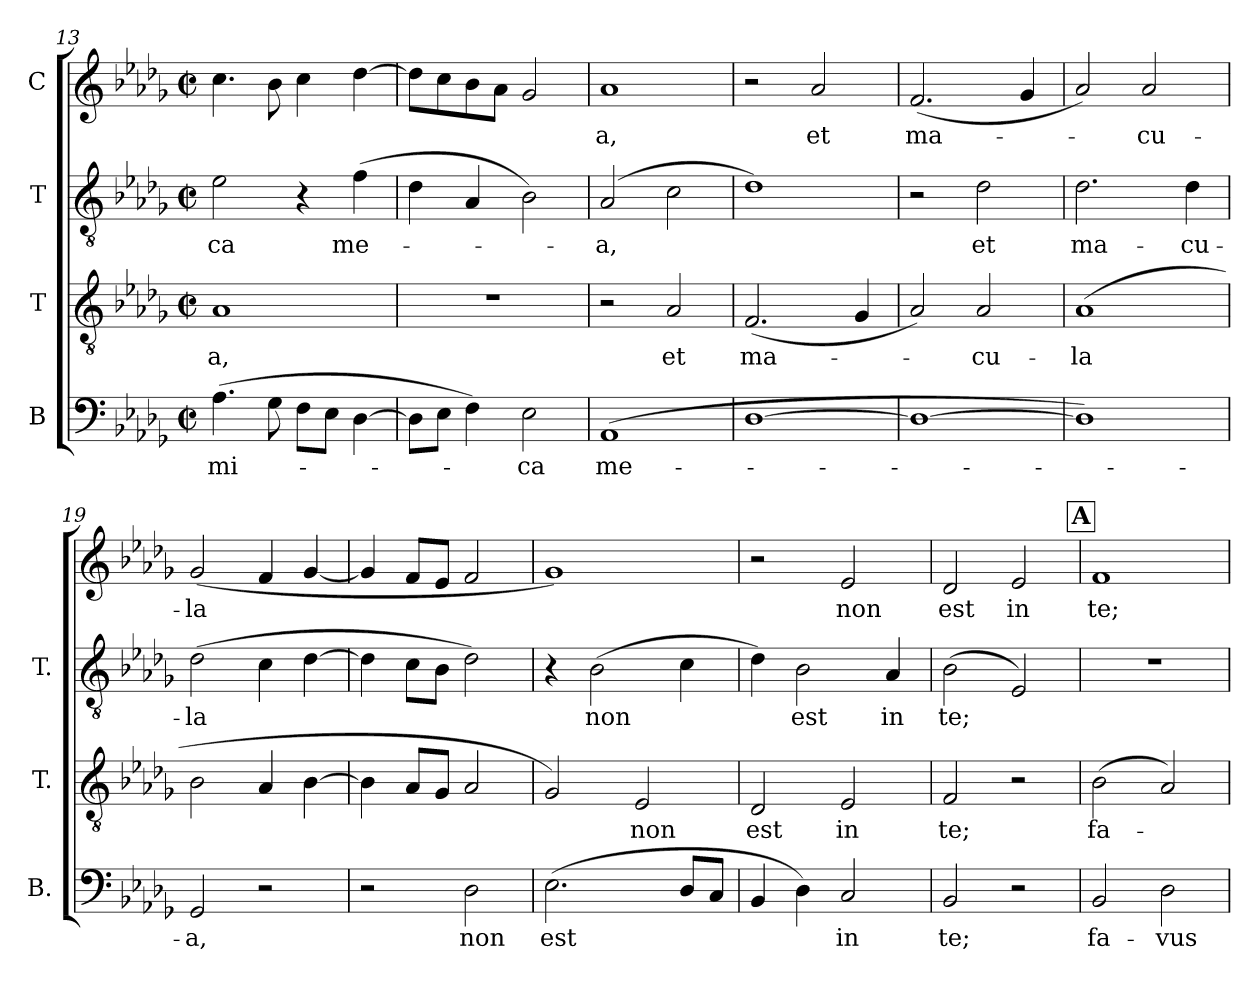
**kern	**text	**kern	**text	**kern	**text	**kern	**text
*part4	*part4	*part3	*part3	*part2	*part2	*part1	*part1
*staff4	*staff4	*staff3	*staff3	*staff2	*staff2	*staff1	*staff1
*I"B	*	*I"T	*	*I"T	*	*I"C	*
*I'B.	*	*I'T.	*	*I'T.	*	*	*
!!LO:PB:g=z
*clefF4	*	*clefGv2	*	*clefGv2	*	*clefG2	*
*	*	*ITrd7c12	*	*ITrd7c12	*	*	*
*k[b-e-a-d-g-]	*	*k[b-e-a-d-g-]	*	*k[b-e-a-d-g-]	*	*k[b-e-a-d-g-]	*
*b-:	*	*b-:	*	*b-:	*	*b-:	*
*M2/2	*	*M2/2	*	*M2/2	*	*M2/2	*
*met(c|)	*	*met(c|)	*	*met(c|)	*	*met(c|)	*
=13	=13	=13	=13	=13	=13	=13	=13
!	!LO:LY:b:color=#000000	!	!	!	!	!	!
!	!	!	!LO:LY:b:color=#000000	!	!	!	!
!	!	!	!	!	!LO:LY:b:color=#000000	!	!
(4.A-i\	-mi-	1AA-i	-a,	2E-i\	-ca	4.cci\	.
8G-i\	.	.	.	.	.	8b-i\	.
8Fi\L	.	.	.	4r	.	4cci\	.
8E-i\J	.	.	.	.	.	.	.
!	!	!	!	!	!LO:LY:b:color=#000000	!	!
[4D-i\	.	.	.	(4Fi\	me-	[4dd-i\	.
=14	=14	=14	=14	=14	=14	=14	=14
8D-i\L]	.	1r	.	4D-i\	.	8dd-i\L]	.
8E-i\J	.	.	.	.	.	8cci\	.
4Fi\)	.	.	.	4AA-i/	.	8b-i\	.
.	.	.	.	.	.	8a-i\J	.
!	!LO:LY:b:color=#000000	!	!	!	!	!	!
2E-i\	-ca	.	.	2BB-i\)	.	2g-i/	.
=15	=15	=15	=15	=15	=15	=15	=15
!	!LO:LY:b:color=#000000	!	!	!	!	!	!
!	!	!	!	!	!LO:LY:b:color=#000000	!	!
!	!	!	!	!	!	!	!LO:LY:b:color=#000000
(1AA-i	me-	2r	.	(2AA-i/	-a,	1a-i	-a,
!	!	!	!LO:LY:b:color=#000000	!	!	!	!
.	.	2AA-i/	et	2Ci\	.	.	.
=16	=16	=16	=16	=16	=16	=16	=16
!	!	!	!LO:LY:b:color=#000000	!	!	!	!
[1D-i	.	(2.FFi/	ma-	1D-i)	.	2r	.
!	!	!	!	!	!	!	!LO:LY:b:color=#000000
.	.	.	.	.	.	2a-i/	et
.	.	4GG-i/	.	.	.	.	.
=17	=17	=17	=17	=17	=17	=17	=17
!	!	!	!	!	!	!	!LO:LY:b:color=#000000
1D-i_	.	2AA-i/)	.	2r	.	(2.fi/	ma-
!	!	!	!LO:LY:b:color=#000000	!	!	!	!
!	!	!	!	!	!LO:LY:b:color=#000000	!	!
.	.	2AA-i/	-cu-	2D-i\	et	.	.
.	.	.	.	.	.	4g-i/	.
=18	=18	=18	=18	=18	=18	=18	=18
!	!	!	!LO:LY:b:color=#000000	!	!	!	!
!	!	!	!	!	!LO:LY:b:color=#000000	!	!
1D-i])	.	(1AA-i	-la	2.D-i\	ma-	2a-i/)	.
!	!	!	!	!	!	!	!LO:LY:b:color=#000000
.	.	.	.	.	.	2a-i/	-cu-
!	!	!	!	!	!LO:LY:b:color=#000000	!	!
.	.	.	.	4D-i\	-cu-	.	.
=19	=19	=19	=19	=19	=19	=19	=19
!	!LO:LY:b:color=#000000	!	!	!	!	!	!
!	!	!	!	!	!LO:LY:b:color=#000000	!	!
!	!	!	!	!	!	!	!LO:LY:b:color=#000000
2GG-i/	-a,	2BB-i\	.	(2D-i\	-la	(2g-i/	-la
2r	.	4AA-i/	.	4Ci\	.	4fi/	.
.	.	[4BB-i\	.	[4D-i\	.	[4g-i/	.
!!LO:LB:g=z
=20	=20	=20	=20	=20	=20	=20	=20
2r	.	4BB-i\]	.	4D-i\]	.	4g-i/]	.
.	.	8AA-i/L	.	8Ci\L	.	8fi/L	.
.	.	8GG-i/J	.	8BB-i\J	.	8e-i/J	.
!	!LO:LY:b:color=#000000	!	!	!	!	!	!
2D-i\	non	2AA-i/	.	2D-i\)	.	2fi/	.
=21	=21	=21	=21	=21	=21	=21	=21
!	!LO:LY:b:color=#000000	!	!	!	!	!	!
(2.E-i\	est	2GG-i/)	.	4r	.	1g-i)	.
!	!	!	!	!	!LO:LY:b:color=#000000	!	!
.	.	.	.	(2BB-i\	non	.	.
!	!	!	!LO:LY:b:color=#000000	!	!	!	!
.	.	2EE-i/	non	.	.	.	.
8D-i/L	.	.	.	4Ci\	.	.	.
8Ci/J	.	.	.	.	.	.	.
=22	=22	=22	=22	=22	=22	=22	=22
!	!	!	!LO:LY:b:color=#000000	!	!	!	!
4BB-i/	.	2DD-i/	est	4D-i\)	.	2r	.
!	!	!	!	!	!LO:LY:b:color=#000000	!	!
4D-i\)	.	.	.	2BB-i\	est	.	.
!	!LO:LY:b:color=#000000	!	!	!	!	!	!
!	!	!	!LO:LY:b:color=#000000	!	!	!	!
!	!	!	!	!	!	!	!LO:LY:b:color=#000000
2Ci/	in	2EE-i/	in	.	.	2e-i/	non
!	!	!	!	!	!LO:LY:b:color=#000000	!	!
.	.	.	.	4AA-i/	in	.	.
=23	=23	=23	=23	=23	=23	=23	=23
!	!LO:LY:b:color=#000000	!	!	!	!	!	!
!	!	!	!LO:LY:b:color=#000000	!	!	!	!
!	!	!	!	!	!LO:LY:b:color=#000000	!	!
!	!	!	!	!	!	!	!LO:LY:b:color=#000000
2BB-i/	te;	2FFi/	te;	(2BB-i\	te;	2d-i/	est
!	!	!	!	!	!	!	!LO:LY:b:color=#000000
2r	.	2r	.	2EE-i/)	.	2e-i/	in
!!LO:REH:place=s1:B:color=#000000:enc=box:fs=18.5691:t=A
=24	=24	=24	=24	=24	=24	=24	=24
!	!LO:LY:b:color=#000000	!	!	!	!	!	!
!	!	!	!LO:LY:b:color=#000000	!	!	!	!
!	!	!	!	!	!	!	!LO:LY:b:color=#000000
2BB-i/	fa-	(2BB-i\	fa-	1r	.	1fi	te;
!	!LO:LY:b:color=#000000	!	!	!	!	!	!
2D-i\	-vus	2AA-i/)	.	.	.	.	.
=	=	=	=	=	=	=	=
*-	*-	*-	*-	*-	*-	*-	*-
